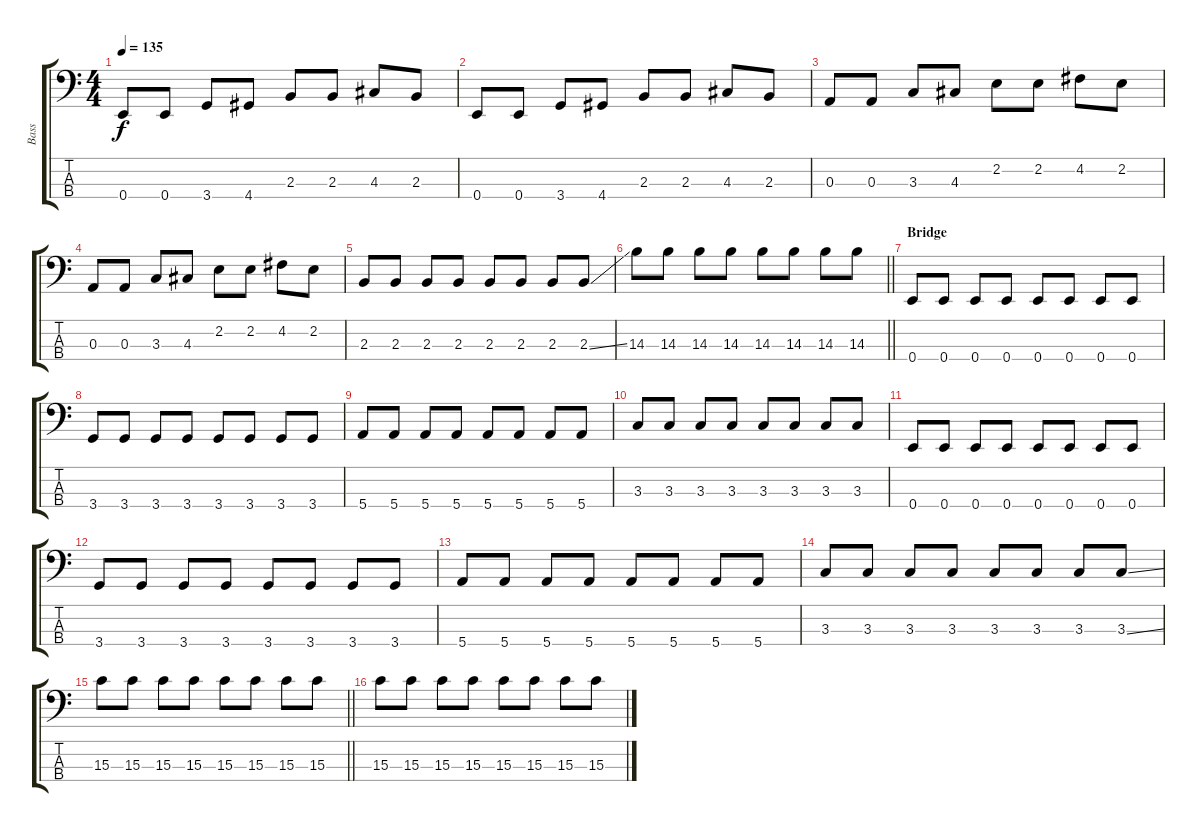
\track ("Bass" "Bass") {instrument electricbasspick}
\staff {score tabs}
\tuning (G2 D2 A1 E1) {hide}
\ts (4 4)
\tempo 135
\clef f4
\ks c
0.4.8{dy f} 0.4.8 3.4.8 4.4.8 2.3.8 2.3.8 4.3.8 2.3.8 |
0.4.8 0.4.8 3.4.8 4.4.8 2.3.8 2.3.8 4.3.8 2.3.8 |
0.3.8 0.3.8 3.3.8 4.3.8 2.2.8 2.2.8 4.2.8 2.2.8 |
0.3.8 0.3.8 3.3.8 4.3.8 2.2.8 2.2.8 4.2.8 2.2.8 |
2.3.8 2.3.8 2.3.8 2.3.8 2.3.8 2.3.8 2.3.8 2.3{ss}.8 |
\barLineRight lightlight
14.3.8 14.3.8 14.3.8 14.3.8 14.3.8 14.3.8 14.3.8 14.3.8 |
\section ("" "Bridge")
0.4.8 0.4.8 0.4.8 0.4.8 0.4.8 0.4.8 0.4.8 0.4.8 |
3.4.8 3.4.8 3.4.8 3.4.8 3.4.8 3.4.8 3.4.8 3.4.8 |
5.4.8 5.4.8 5.4.8 5.4.8 5.4.8 5.4.8 5.4.8 5.4.8 |
3.3.8 3.3.8 3.3.8 3.3.8 3.3.8 3.3.8 3.3.8 3.3.8 |
0.4.8 0.4.8 0.4.8 0.4.8 0.4.8 0.4.8 0.4.8 0.4.8 |
3.4.8 3.4.8 3.4.8 3.4.8 3.4.8 3.4.8 3.4.8 3.4.8 |
5.4.8 5.4.8 5.4.8 5.4.8 5.4.8 5.4.8 5.4.8 5.4.8 |
3.3.8 3.3.8 3.3.8 3.3.8 3.3.8 3.3.8 3.3.8 3.3{ss}.8 |
\barLineRight lightlight
15.3.8 15.3.8 15.3.8 15.3.8 15.3.8 15.3.8 15.3.8 15.3.8 |
15.3.8 15.3.8 15.3.8 15.3.8 15.3.8 15.3.8 15.3.8 15.3.8
